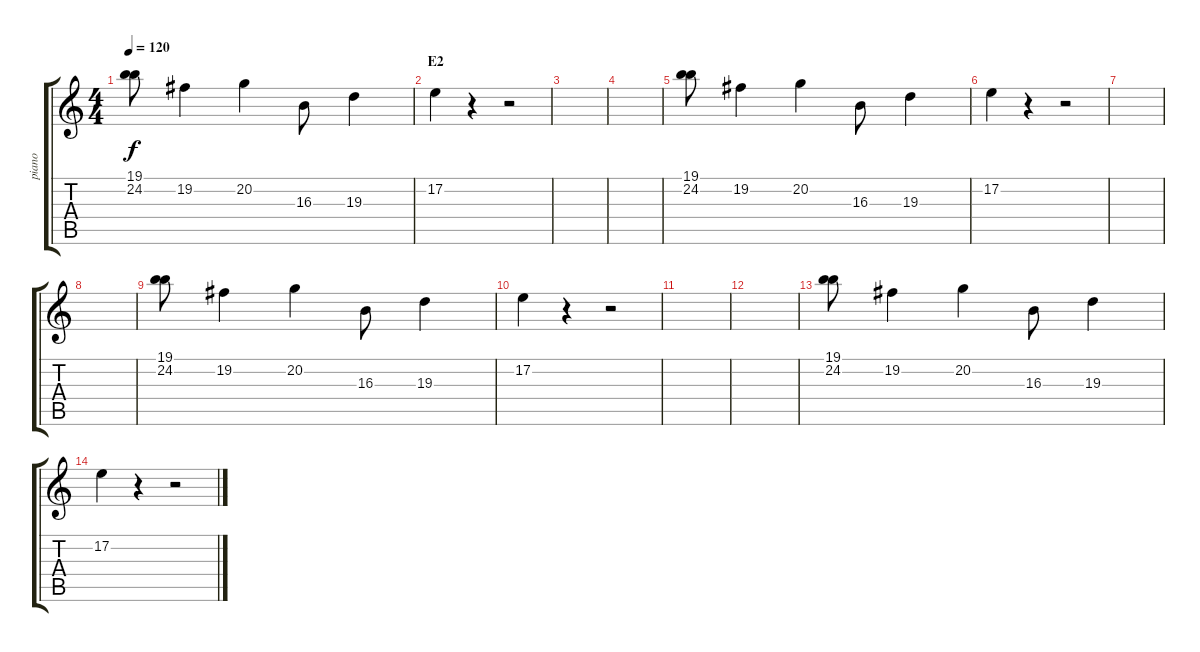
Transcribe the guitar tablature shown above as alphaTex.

\track ("piano" "piano") {instrument brightacousticpiano}
\staff {score tabs}
\tuning (E4 B3 G3 D3 A2 E2) {hide}
\ts (4 4)
\tempo 120
\clef g2
\ks c
(19.1 24.2).8{dy f} 19.2.4 20.2.4 16.3.8 19.3.4 |
\section ("" "E2")
17.2.4 r.4 r.2 |
|
|
(19.1 24.2).8 19.2.4 20.2.4 16.3.8 19.3.4 |
17.2.4 r.4 r.2 |
|
|
(19.1 24.2).8 19.2.4 20.2.4 16.3.8 19.3.4 |
17.2.4 r.4 r.2 |
|
|
(19.1 24.2).8 19.2.4 20.2.4 16.3.8 19.3.4 |
17.2.4 r.4 r.2
